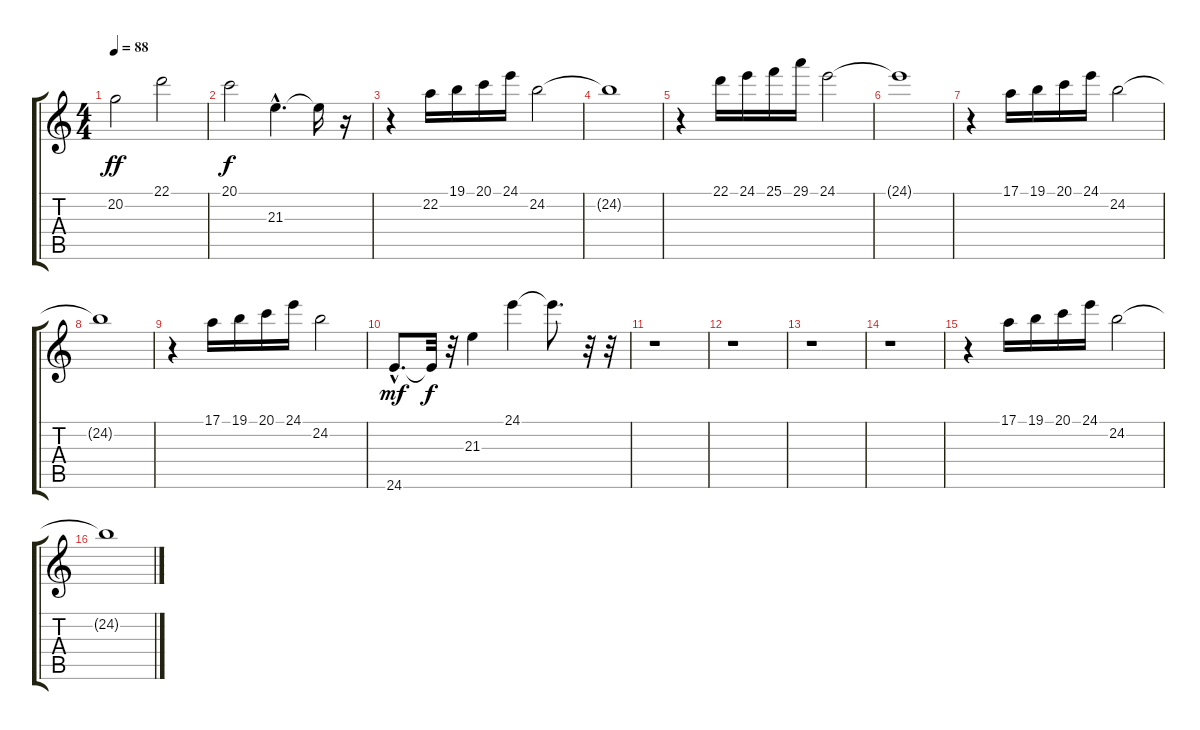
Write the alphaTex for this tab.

\track "" {instrument lead4chiff}
\staff {score tabs}
\tuning (E4 B3 G3 D3 A2 E2) {hide}
\ts (4 4)
\tempo 88
\clef g2
\ks c
20.2.2{dy ff} 22.1.2 |
20.1.2{dy f} 21.3{hac}.4{d} 21.3{t}.16 r.16 |
r.4 22.2.16 19.1.16 20.1.16 24.1.16 24.2.2 |
24.2{t}.1 |
r.4 22.1.16 24.1.16 25.1.16 29.1.16 24.1.2 |
24.1{t}.1 |
r.4 17.1.16 19.1.16 20.1.16 24.1.16 24.2.2 |
24.2{t}.1 |
r.4 17.1.16 19.1.16 20.1.16 24.1.16 24.2.2 |
24.6{hac}.8{d dy mf} 24.6{t}.32{dy f} r.32 21.3.4 24.1.4 24.1{t}.8{d} r.32 r.32 |
r.1 |
r.1 |
r.1 |
r.1 |
r.4 17.1.16 19.1.16 20.1.16 24.1.16 24.2.2 |
24.2{t}.1
